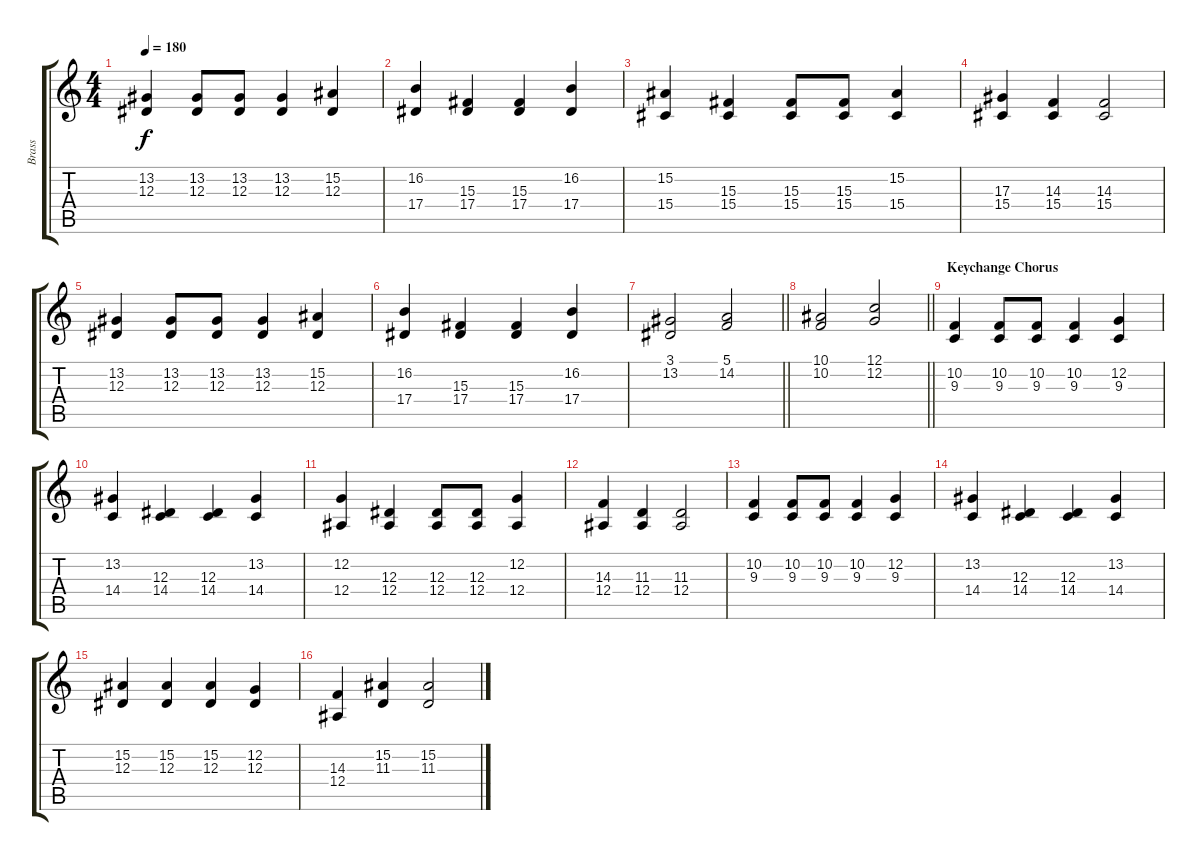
\track ("Brass" "Brass") {instrument brasssection}
\staff {score tabs}
\tuning (C4 G3 Eb3 Bb2 F2 C2) {hide}
\ts (4 4)
\tempo 180
\clef g2
\ks c
(13.2 12.3).4{dy f} (13.2 12.3).8 (13.2 12.3).8 (13.2 12.3).4 (15.2 12.3).4 |
(16.2 17.4).4 (15.3 17.4).4 (15.3 17.4).4 (16.2 17.4).4 |
(15.2 15.4).4 (15.3 15.4).4 (15.3 15.4).8 (15.3 15.4).8 (15.2 15.4).4 |
(17.3 15.4).4 (14.3 15.4).4 (14.3 15.4).2 |
(13.2 12.3).4 (13.2 12.3).8 (13.2 12.3).8 (13.2 12.3).4 (15.2 12.3).4 |
(16.2 17.4).4 (15.3 17.4).4 (15.3 17.4).4 (16.2 17.4).4 |
\barLineRight lightlight
(3.1 13.2).2 (5.1 14.2).2 |
\barLineRight lightlight
(10.1 10.2).2 (12.1 12.2).2 |
\section ("" "Keychange Chorus")
(10.2 9.3).4 (10.2 9.3).8 (10.2 9.3).8 (10.2 9.3).4 (12.2 9.3).4 |
(13.2 14.4).4 (12.3 14.4).4 (12.3 14.4).4 (13.2 14.4).4 |
(12.2 12.4).4 (12.3 12.4).4 (12.3 12.4).8 (12.3 12.4).8 (12.2 12.4).4 |
(14.3 12.4).4 (11.3 12.4).4 (11.3 12.4).2 |
(10.2 9.3).4 (10.2 9.3).8 (10.2 9.3).8 (10.2 9.3).4 (12.2 9.3).4 |
(13.2 14.4).4 (12.3 14.4).4 (12.3 14.4).4 (13.2 14.4).4 |
(15.2 12.3).4 (15.2 12.3).4 (15.2 12.3).4 (12.2 12.3).4 |
(14.3 12.4).4 (15.2 11.3).4 (15.2 11.3).2
